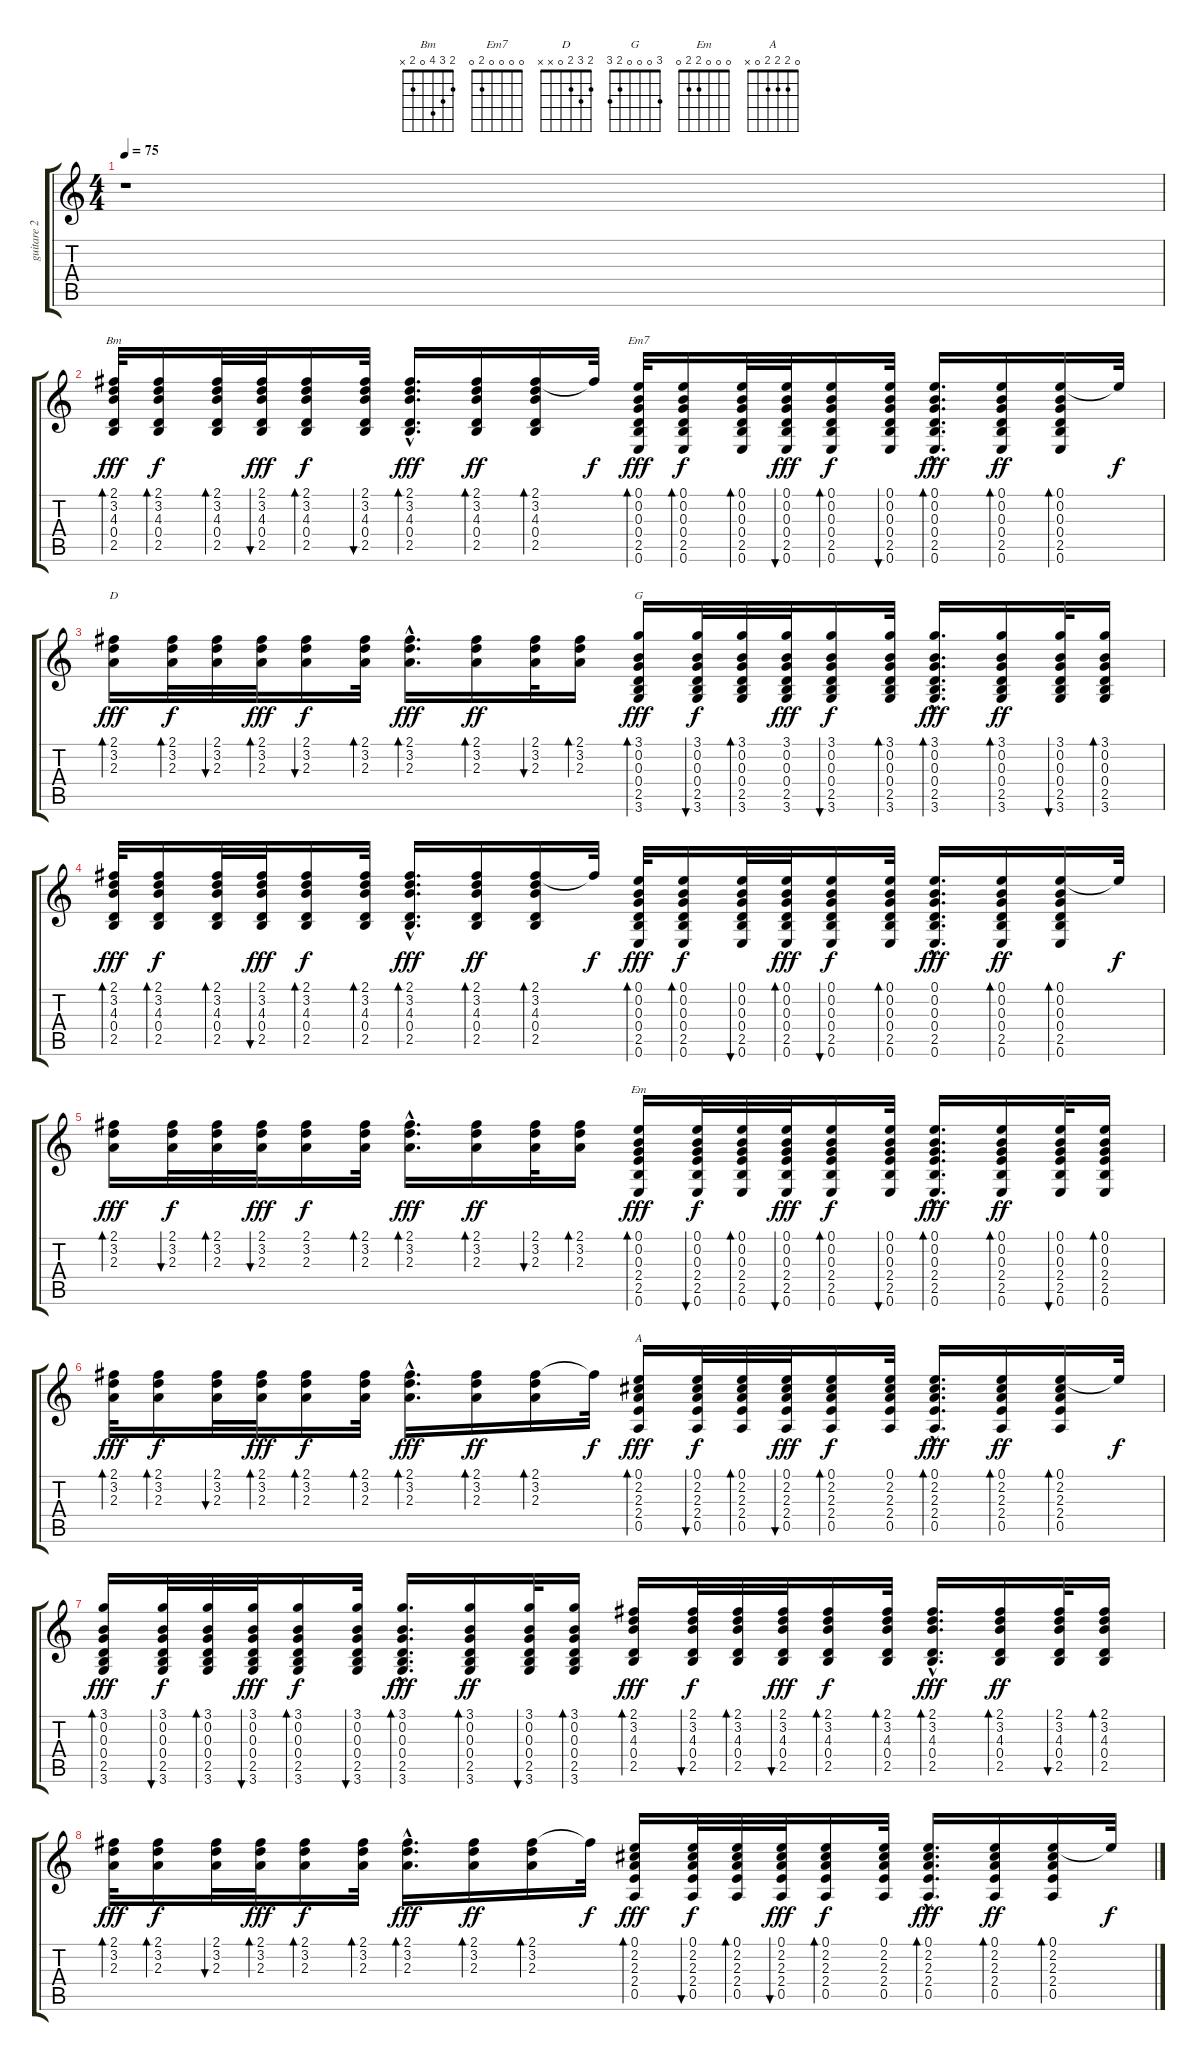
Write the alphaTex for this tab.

\track ("guitare 2" "guitare 2") {instrument acousticguitarsteel}
\staff {score tabs}
\tuning (E4 B3 G3 D3 A2 E2) {hide}
\chord ("Bm" 2 3 4 0 2 x)
\chord ("Em7" 0 0 0 0 2 0)
\chord ("D" 2 3 2 0 x x)
\chord ("G" 3 0 0 0 2 3)
\chord ("Em" 0 0 0 2 2 0)
\chord ("A" 0 2 2 2 0 x)
\ts (4 4)
\tempo 75
\clef g2
\ks c
r.1{dy fff} |
(2.1 3.2 4.3 0.4 2.5).32{bd 30 ch "Bm"} (2.1 3.2 4.3 0.4 2.5).16{bd 30 dy f} (2.1 3.2 4.3 0.4 2.5).32{bd 30} (2.1 3.2 4.3 0.4 2.5).32{bu 30 dy fff} (2.1 3.2 4.3 0.4 2.5).16{bd 30 dy f} (2.1 3.2 4.3 0.4 2.5).32{bu 30} (2.1{hac} 3.2 4.3{hac} 0.4{hac} 2.5{hac}).16{d bd 30 dy fff} (2.1 3.2 4.3 0.4 2.5).16{bd 30 dy ff} (2.1 3.2 4.3 0.4 2.5).16{bd 30} 2.1{t}.32{dy f} (0.1 0.2 0.3 0.4 2.5 0.6).32{bd 30 ch "Em7" dy fff} (0.1 0.2 0.3 0.4 2.5 0.6).16{bd 30 dy f} (0.1 0.2 0.3 0.4 2.5 0.6).32{bd 30} (0.1 0.2 0.3 0.4 2.5 0.6).32{bu 30 dy fff} (0.1 0.2 0.3 0.4 2.5 0.6).16{bd 30 dy f} (0.1 0.2 0.3 0.4 2.5 0.6).32{bu 30} (0.1{hac} 0.2{hac} 0.3 0.4{hac} 2.5{hac} 0.6{hac}).16{d bd 30 dy fff} (0.1 0.2 0.3 0.4 2.5 0.6).16{bd 30 dy ff} (0.1 0.2 0.3 0.4 2.5 0.6).16{bd 30} 0.1{t}.32{dy f} |
(2.1 3.2 2.3).16{bd 30 ch "D" dy fff} (2.1 3.2 2.3).32{bd 30 dy f} (2.1 3.2 2.3).32{bu 30} (2.1 3.2 2.3).32{bd 30 dy fff} (2.1 3.2 2.3).16{bu 30 dy f} (2.1 3.2 2.3).32{bd 30} (2.1{hac} 3.2{hac} 2.3).16{d bd 30 dy fff} (2.1 3.2 2.3).16{bd 30 dy ff} (2.1 3.2 2.3).32{bu 30} (2.1 3.2 2.3).16{bd 30} (3.1 0.2 0.3 0.4 2.5 3.6).16{bd 30 ch "G" dy fff} (3.1 0.2 0.3 0.4 2.5 3.6).32{bu 30 dy f} (3.1 0.2 0.3 0.4 2.5 3.6).32{bd 30} (3.1 0.2 0.3 0.4 2.5 3.6).32{dy fff} (3.1 0.2 0.3 0.4 2.5 3.6).16{bu 30 dy f} (3.1 0.2 0.3 0.4 2.5 3.6).32{bd 30} (3.1{hac} 0.2{hac} 0.3 0.4{hac} 2.5{hac} 3.6{hac}).16{d bd 30 dy fff} (3.1 0.2 0.3 0.4 2.5 3.6).16{bd 30 dy ff} (3.1 0.2 0.3 0.4 2.5 3.6).32{bu 30} (3.1 0.2 0.3 0.4 2.5 3.6).16{bd 30} |
(2.1 3.2 4.3 0.4 2.5).32{bd 30 dy fff} (2.1 3.2 4.3 0.4 2.5).16{bd 30 dy f} (2.1 3.2 4.3 0.4 2.5).32{bd 30} (2.1 3.2 4.3 0.4 2.5).32{bu 30 dy fff} (2.1 3.2 4.3 0.4 2.5).16{bd 30 dy f} (2.1 3.2 4.3 0.4 2.5).32{bd 30} (2.1{hac} 3.2 4.3{hac} 0.4{hac} 2.5{hac}).16{d bd 30 dy fff} (2.1 3.2 4.3 0.4 2.5).16{bd 30 dy ff} (2.1 3.2 4.3 0.4 2.5).16{bd 30} 2.1{t}.32{dy f} (0.1 0.2 0.3 0.4 2.5 0.6).32{bd 30 dy fff} (0.1 0.2 0.3 0.4 2.5 0.6).16{bd 30 dy f} (0.1 0.2 0.3 0.4 2.5 0.6).32{bu 30} (0.1 0.2 0.3 0.4 2.5 0.6).32{bd 30 dy fff} (0.1 0.2 0.3 0.4 2.5 0.6).16{bu 30 dy f} (0.1 0.2 0.3 0.4 2.5 0.6).32{bd 30} (0.1{hac} 0.2{hac} 0.3 0.4{hac} 2.5{hac} 0.6{hac}).16{d dy fff} (0.1 0.2 0.3 0.4 2.5 0.6).16{bd 30 dy ff} (0.1 0.2 0.3 0.4 2.5 0.6).16{bd 30} 0.1{t}.32{dy f} |
(2.1 3.2 2.3).16{bd 30 dy fff} (2.1 3.2 2.3).32{bu 30 dy f} (2.1 3.2 2.3).32{bd 30} (2.1 3.2 2.3).32{bu 30 dy fff} (2.1 3.2 2.3).16{dy f} (2.1 3.2 2.3).32{bd 30} (2.1{hac} 3.2{hac} 2.3).16{d bd 30 dy fff} (2.1 3.2 2.3).16{bd 30 dy ff} (2.1 3.2 2.3).32{bu 30} (2.1 3.2 2.3).16{bd 30} (0.1 0.2 0.3 2.4 2.5 0.6).16{bd 30 ch "Em" dy fff} (0.1 0.2 0.3 2.4 2.5 0.6).32{bu 30 dy f} (0.1 0.2 0.3 2.4 2.5 0.6).32{bd 30} (0.1 0.2 0.3 2.4 2.5 0.6).32{bu 30 dy fff} (0.1 0.2 0.3 2.4 2.5 0.6).16{bd 30 dy f} (0.1 0.2 0.3 2.4 2.5 0.6).32{bu 30} (0.1{hac} 0.2{hac} 0.3 2.4{hac} 2.5{hac} 0.6{hac}).16{d bd 30 dy fff} (0.1 0.2 0.3 2.4 2.5 0.6).16{bd 30 dy ff} (0.1 0.2 0.3 2.4 2.5 0.6).32{bu 30} (0.1 0.2 0.3 2.4 2.5 0.6).16{bd 30} |
(2.1 3.2 2.3).32{bd 30 dy fff} (2.1 3.2 2.3).16{bd 30 dy f} (2.1 3.2 2.3).32{bu 30} (2.1 3.2 2.3).32{bd 30 dy fff} (2.1 3.2 2.3).16{bd 30 dy f} (2.1 3.2 2.3).32{bd 30} (2.1{hac} 3.2{hac} 2.3).16{d bd 30 dy fff} (2.1 3.2 2.3).16{bd 30 dy ff} (2.1 3.2 2.3).16{bd 30} 2.1{t}.32{dy f} (0.1 2.2 2.3 2.4 0.5).16{bd 30 ch "A" dy fff} (0.1 2.2 2.3 2.4 0.5).32{bu 30 dy f} (0.1 2.2 2.3 2.4 0.5).32{bd 30} (0.1 2.2 2.3 2.4 0.5).32{bu 30 dy fff} (0.1 2.2 2.3 2.4 0.5).16{bd 30 dy f} (0.1 2.2 2.3 2.4 0.5).32 (0.1{hac} 2.2{hac} 2.3 2.4{hac} 0.5{hac}).16{d bd 30 dy fff} (0.1 2.2 2.3 2.4 0.5).16{bd 30 dy ff} (0.1 2.2 2.3 2.4 0.5).16{bd 30} 0.1{t}.32{dy f} |
(3.1 0.2 0.3 0.4 2.5 3.6).16{bd 30 dy fff} (3.1 0.2 0.3 0.4 2.5 3.6).32{bu 30 dy f} (3.1 0.2 0.3 0.4 2.5 3.6).32{bd 30} (3.1 0.2 0.3 0.4 2.5 3.6).32{bu 30 dy fff} (3.1 0.2 0.3 0.4 2.5 3.6).16{bd 30 dy f} (3.1 0.2 0.3 0.4 2.5 3.6).32{bu 30} (3.1{hac} 0.2{hac} 0.3 0.4{hac} 2.5{hac} 3.6{hac}).16{d bd 30 dy fff} (3.1 0.2 0.3 0.4 2.5 3.6).16{bd 30 dy ff} (3.1 0.2 0.3 0.4 2.5 3.6).32{bu 30} (3.1 0.2 0.3 0.4 2.5 3.6).16{bd 30} (2.1 3.2 4.3 0.4 2.5).16{bd 30 dy fff} (2.1 3.2 4.3 0.4 2.5).32{bu 30 dy f} (2.1 3.2 4.3 0.4 2.5).32{bd 30} (2.1 3.2 4.3 0.4 2.5).32{bu 30 dy fff} (2.1 3.2 4.3 0.4 2.5).16{bd 30 dy f} (2.1 3.2 4.3 0.4 2.5).32{bd 30} (2.1{hac} 3.2 4.3{hac} 0.4{hac} 2.5{hac}).16{d bd 30 dy fff} (2.1 3.2 4.3 0.4 2.5).16{bd 30 dy ff} (2.1 3.2 4.3 0.4 2.5).32{bu 30} (2.1 3.2 4.3 0.4 2.5).16{bd 30} |
(2.1 3.2 2.3).32{bd 30 dy fff} (2.1 3.2 2.3).16{bd 30 dy f} (2.1 3.2 2.3).32{bu 30} (2.1 3.2 2.3).32{bd 30 dy fff} (2.1 3.2 2.3).16{bd 30 dy f} (2.1 3.2 2.3).32{bd 30} (2.1{hac} 3.2{hac} 2.3).16{d bd 30 dy fff} (2.1 3.2 2.3).16{bd 30 dy ff} (2.1 3.2 2.3).16{bd 30} 2.1{t}.32{dy f} (0.1 2.2 2.3 2.4 0.5).16{bd 30 dy fff} (0.1 2.2 2.3 2.4 0.5).32{bu 30 dy f} (0.1 2.2 2.3 2.4 0.5).32{bd 30} (0.1 2.2 2.3 2.4 0.5).32{bu 30 dy fff} (0.1 2.2 2.3 2.4 0.5).16{bd 30 dy f} (0.1 2.2 2.3 2.4 0.5).32 (0.1{hac} 2.2{hac} 2.3 2.4{hac} 0.5{hac}).16{d bd 30 dy fff} (0.1 2.2 2.3 2.4 0.5).16{bd 30 dy ff} (0.1 2.2 2.3 2.4 0.5).16{bd 30} 0.1{t}.32{dy f}
